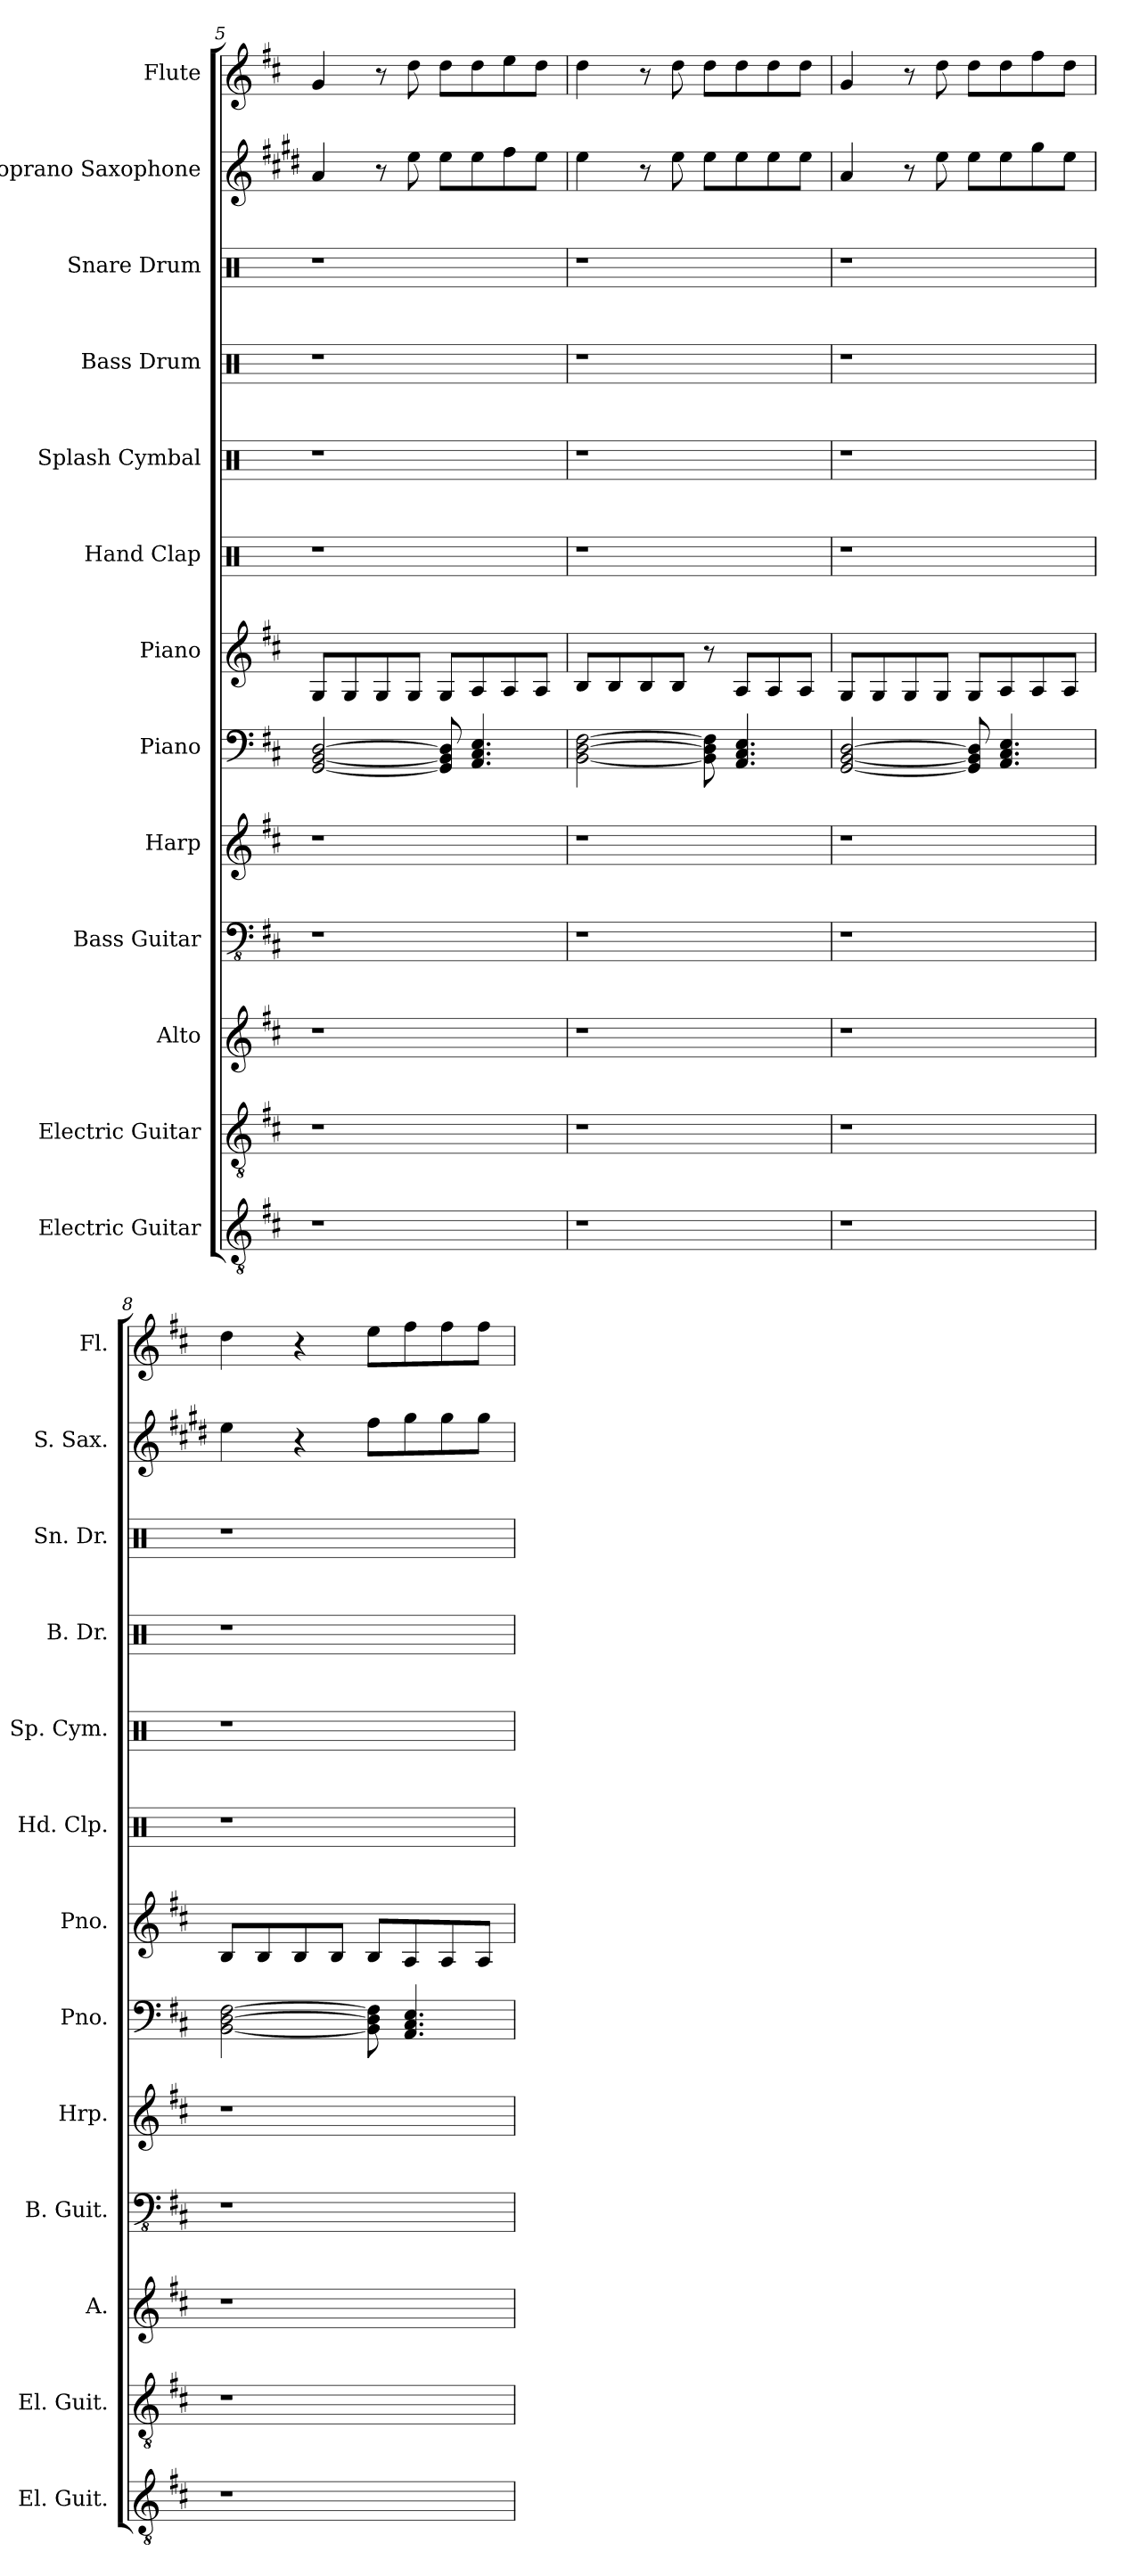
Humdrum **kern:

**kern	**kern	**kern	**kern	**kern	**kern	**kern	**kern	**kern	**kern	**kern	**kern	**kern
*part13	*part12	*part11	*part10	*part9	*part8	*part7	*part6	*part5	*part4	*part3	*part2	*part1
*staff13	*staff12	*staff11	*staff10	*staff9	*staff8	*staff7	*staff6	*staff5	*staff4	*staff3	*staff2	*staff1
*I"Electric Guitar	*I"Electric Guitar	*I"Alto	*I"Bass Guitar	*I"Harp	*I"Piano	*I"Piano	*I"Hand Clap	*I"Splash Cymbal	*I"Bass Drum	*I"Snare Drum	*I"Soprano Saxophone	*I"Flute
*I'El. Guit.	*I'El. Guit.	*I'A.	*I'B. Guit.	*I'Hrp.	*I'Pno.	*I'Pno.	*I'Hd. Clp.	*I'Sp. Cym.	*I'B. Dr.	*I'Sn. Dr.	*I'S. Sax.	*I'Fl.
*clefGv2	*clefGv2	*clefG2	*clefFv4	*clefG2	*clefF4	*clefG2	*clefX	*clefX	*clefX	*clefX	*clefG2	*clefG2
*	*	*	*	*	*	*	*	*	*	*	*ITrd1c2	*
*k[f#c#]	*k[f#c#]	*k[f#c#]	*k[f#c#]	*k[f#c#]	*k[f#c#]	*k[f#c#]	*k[]	*k[]	*k[]	*k[]	*k[f#c#]	*k[f#c#]
=5	=5	=5	=5	=5	=5	=5	=5	=5	=5	=5	=5	=5
1r	1r	1r	1r	1r	[2GG/ [2BB/ [2D/	8G/L	1r	1r	1r	1r	4g/	4g/
.	.	.	.	.	.	8G/	.	.	.	.	.	.
.	.	.	.	.	.	8G/	.	.	.	.	8r	8r
.	.	.	.	.	.	8G/J	.	.	.	.	8dd\	8dd\
.	.	.	.	.	8GG/] 8BB/] 8D/]	8G/L	.	.	.	.	8dd\L	8dd\L
.	.	.	.	.	4.AA/ 4.C#/ 4.E/	8A/	.	.	.	.	8dd\	8dd\
.	.	.	.	.	.	8A/	.	.	.	.	8ee\	8ee\
.	.	.	.	.	.	8A/J	.	.	.	.	8dd\J	8dd\J
!!LO:PB:g=z
=6	=6	=6	=6	=6	=6	=6	=6	=6	=6	=6	=6	=6
1r	1r	1r	1r	1r	[2BB\ [2D\ [2F#\	8B/L	1r	1r	1r	1r	4dd\	4dd\
.	.	.	.	.	.	8B/	.	.	.	.	.	.
.	.	.	.	.	.	8B/	.	.	.	.	8r	8r
.	.	.	.	.	.	8B/J	.	.	.	.	8dd\	8dd\
.	.	.	.	.	8BB\] 8D\] 8F#\]	8r	.	.	.	.	8dd\L	8dd\L
.	.	.	.	.	4.AA/ 4.C#/ 4.E/	8A/L	.	.	.	.	8dd\	8dd\
.	.	.	.	.	.	8A/	.	.	.	.	8dd\	8dd\
.	.	.	.	.	.	8A/J	.	.	.	.	8dd\J	8dd\J
=7	=7	=7	=7	=7	=7	=7	=7	=7	=7	=7	=7	=7
1r	1r	1r	1r	1r	[2GG/ [2BB/ [2D/	8G/L	1r	1r	1r	1r	4g/	4g/
.	.	.	.	.	.	8G/	.	.	.	.	.	.
.	.	.	.	.	.	8G/	.	.	.	.	8r	8r
.	.	.	.	.	.	8G/J	.	.	.	.	8dd\	8dd\
.	.	.	.	.	8GG/] 8BB/] 8D/]	8G/L	.	.	.	.	8dd\L	8dd\L
.	.	.	.	.	4.AA/ 4.C#/ 4.E/	8A/	.	.	.	.	8dd\	8dd\
.	.	.	.	.	.	8A/	.	.	.	.	8ff#\	8ff#\
.	.	.	.	.	.	8A/J	.	.	.	.	8dd\J	8dd\J
=8	=8	=8	=8	=8	=8	=8	=8	=8	=8	=8	=8	=8
1r	1r	1r	1r	1r	[2BB\ [2D\ [2F#\	8B/L	1r	1r	1r	1r	4dd\	4dd\
.	.	.	.	.	.	8B/	.	.	.	.	.	.
.	.	.	.	.	.	8B/	.	.	.	.	4r	4r
.	.	.	.	.	.	8B/J	.	.	.	.	.	.
.	.	.	.	.	8BB\] 8D\] 8F#\]	8B/L	.	.	.	.	8ee\L	8ee\L
.	.	.	.	.	4.AA/ 4.C#/ 4.E/	8A/	.	.	.	.	8ff#\	8ff#\
.	.	.	.	.	.	8A/	.	.	.	.	8ff#\	8ff#\
.	.	.	.	.	.	8A/J	.	.	.	.	8ff#\J	8ff#\J
=	=	=	=	=	=	=	=	=	=	=	=	=
*-	*-	*-	*-	*-	*-	*-	*-	*-	*-	*-	*-	*-
